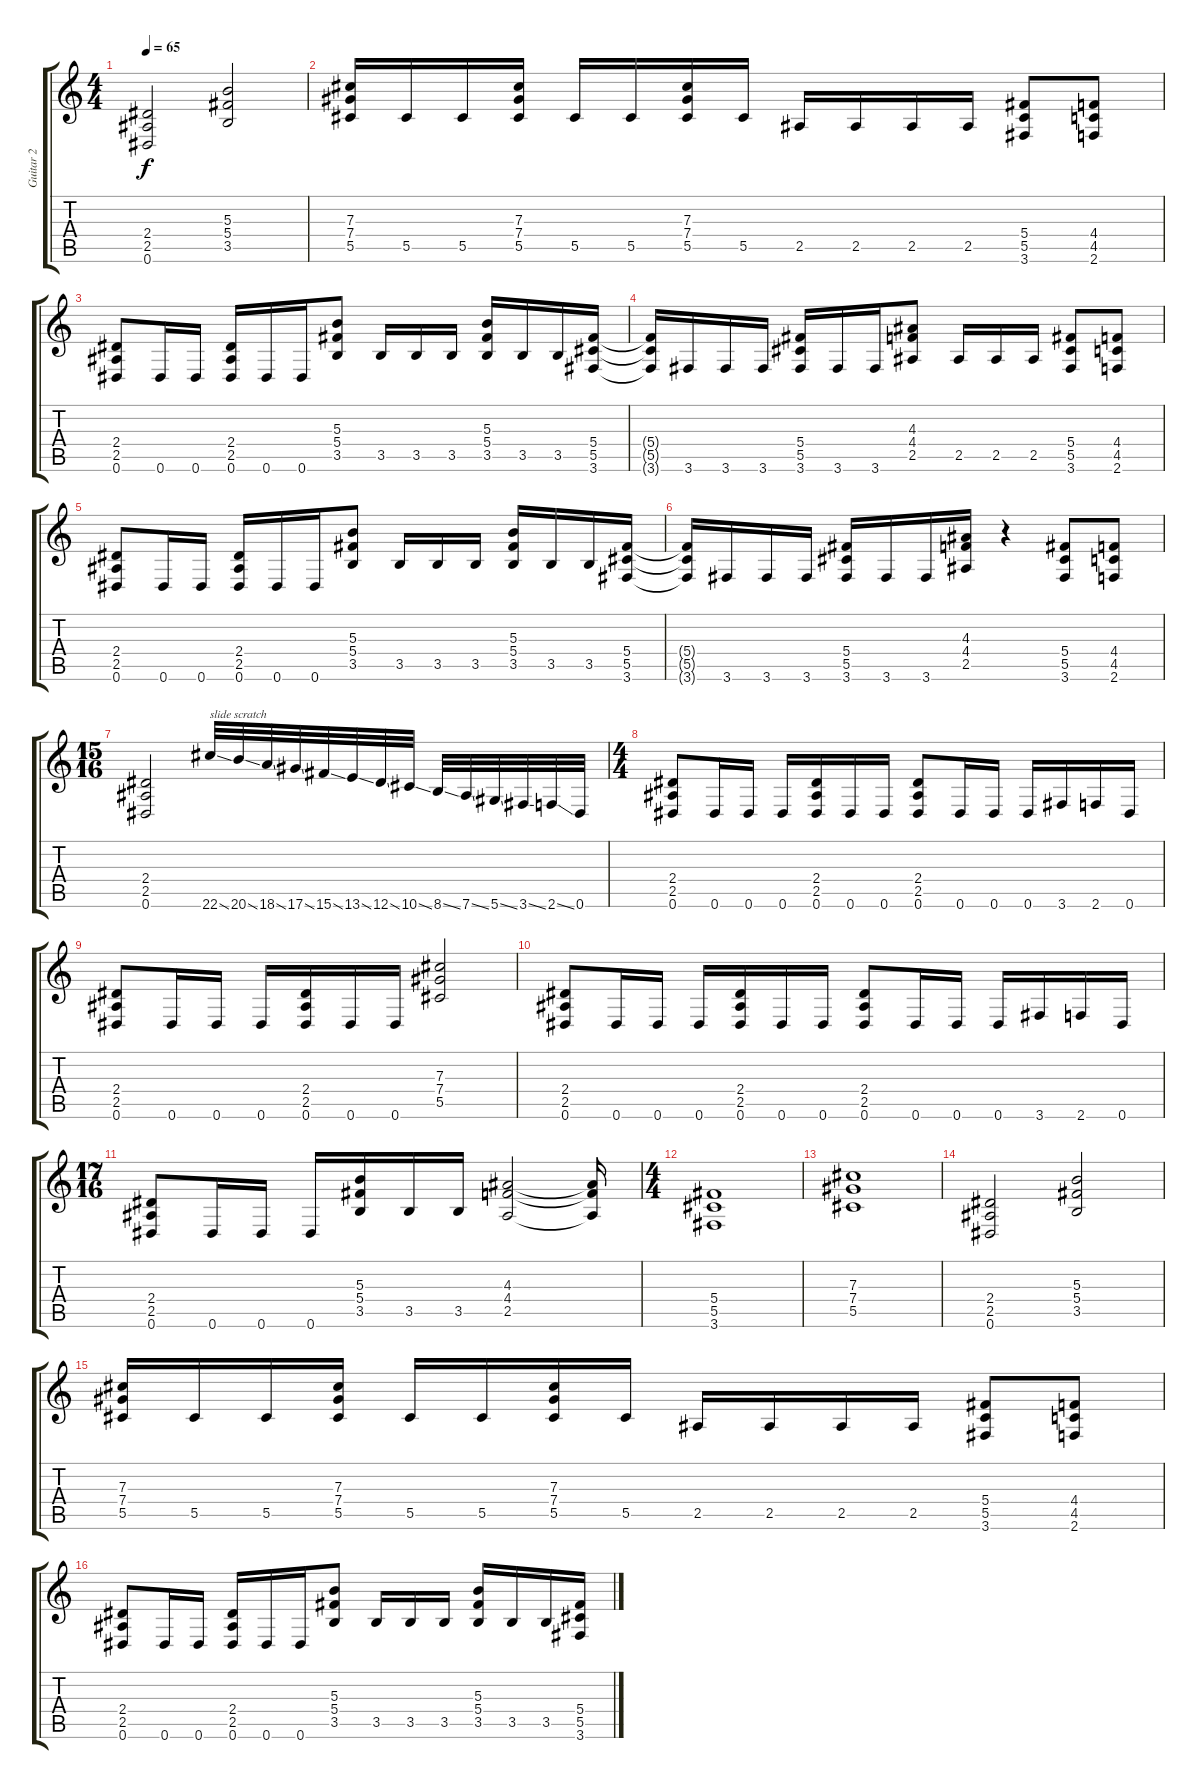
\track ("Guitar 2" "Guitar 2") {instrument distortionguitar}
\staff {score tabs}
\tuning (Eb4 Bb3 Gb3 Db3 Ab2 Eb2) {hide}
\ts (4 4)
\tempo 65
\clef g2
\ks c
(2.4 2.5 0.6).2{dy f} (5.3 5.4 3.5).2 |
(7.3 7.4 5.5).16 5.5.16 5.5.16 (7.3 7.4 5.5).16 5.5.16 5.5.16 (7.3 7.4 5.5).16 5.5.16 2.5.16 2.5.16 2.5.16 2.5.16 (5.4 5.5 3.6).8 (4.4 4.5 2.6).8 |
(2.4 2.5 0.6).8 0.6.16 0.6.16 (2.4 2.5 0.6).16 0.6.16 0.6.16 (5.3 5.4 3.5).8 3.5.16 3.5.16 3.5.16 (5.3 5.4 3.5).16 3.5.16 3.5.16 (5.4 5.5 3.6).16 |
(5.4{t} 5.5{t} 3.6{t}).16 3.6.16 3.6.16 3.6.16 (5.4 5.5 3.6).16 3.6.16 3.6.16 (4.3 4.4 2.5).8 2.5.16 2.5.16 2.5.16 (5.4 5.5 3.6).8 (4.4 4.5 2.6).8 |
(2.4 2.5 0.6).8 0.6.16 0.6.16 (2.4 2.5 0.6).16 0.6.16 0.6.16 (5.3 5.4 3.5).8 3.5.16 3.5.16 3.5.16 (5.3 5.4 3.5).16 3.5.16 3.5.16 (5.4 5.5 3.6).16 |
(5.4{t} 5.5{t} 3.6{t}).16 3.6.16 3.6.16 3.6.16 (5.4 5.5 3.6).16 3.6.16 3.6.16 (4.3 4.4 2.5).16 r.4 (5.4 5.5 3.6).8 (4.4 4.5 2.6).8 |
\ts (15 16)
(2.4 2.5 0.6).2 22.6{ss}.32{txt "slide scratch" volume 11 instrument guitarfretnoise} 20.6{ss}.32 18.6{ss}.32 17.6{ss}.32 15.6{ss}.32 13.6{ss}.32 12.6{ss}.32 10.6{ss}.32 8.6{ss}.32 7.6{ss}.32 5.6{ss}.32 3.6{ss}.32 2.6{ss}.32 0.6.32 |
\ts (4 4)
(2.4 2.5 0.6).8{volume 16 instrument distortionguitar} 0.6.16 0.6.16 0.6.16 (2.4 2.5 0.6).16 0.6.16 0.6.16 (2.4 2.5 0.6).8 0.6.16 0.6.16 0.6.16 3.6.16 2.6.16 0.6.16 |
(2.4 2.5 0.6).8 0.6.16 0.6.16 0.6.16 (2.4 2.5 0.6).16 0.6.16 0.6.16 (7.3 7.4 5.5).2 |
(2.4 2.5 0.6).8 0.6.16 0.6.16 0.6.16 (2.4 2.5 0.6).16 0.6.16 0.6.16 (2.4 2.5 0.6).8 0.6.16 0.6.16 0.6.16 3.6.16 2.6.16 0.6.16 |
\ts (17 16)
(2.4 2.5 0.6).8 0.6.16 0.6.16 0.6.16 (5.3 5.4 3.5).16 3.5.16 3.5.16 (4.3 4.4 2.5).2 (4.3{t} 4.4{t} 2.5{t}).16 |
\ts (4 4)
(5.4 5.5 3.6).1 |
(7.3 7.4 5.5).1 |
(2.4 2.5 0.6).2 (5.3 5.4 3.5).2 |
(7.3 7.4 5.5).16 5.5.16 5.5.16 (7.3 7.4 5.5).16 5.5.16 5.5.16 (7.3 7.4 5.5).16 5.5.16 2.5.16 2.5.16 2.5.16 2.5.16 (5.4 5.5 3.6).8 (4.4 4.5 2.6).8 |
(2.4 2.5 0.6).8 0.6.16 0.6.16 (2.4 2.5 0.6).16 0.6.16 0.6.16 (5.3 5.4 3.5).8 3.5.16 3.5.16 3.5.16 (5.3 5.4 3.5).16 3.5.16 3.5.16 (5.4 5.5 3.6).16
